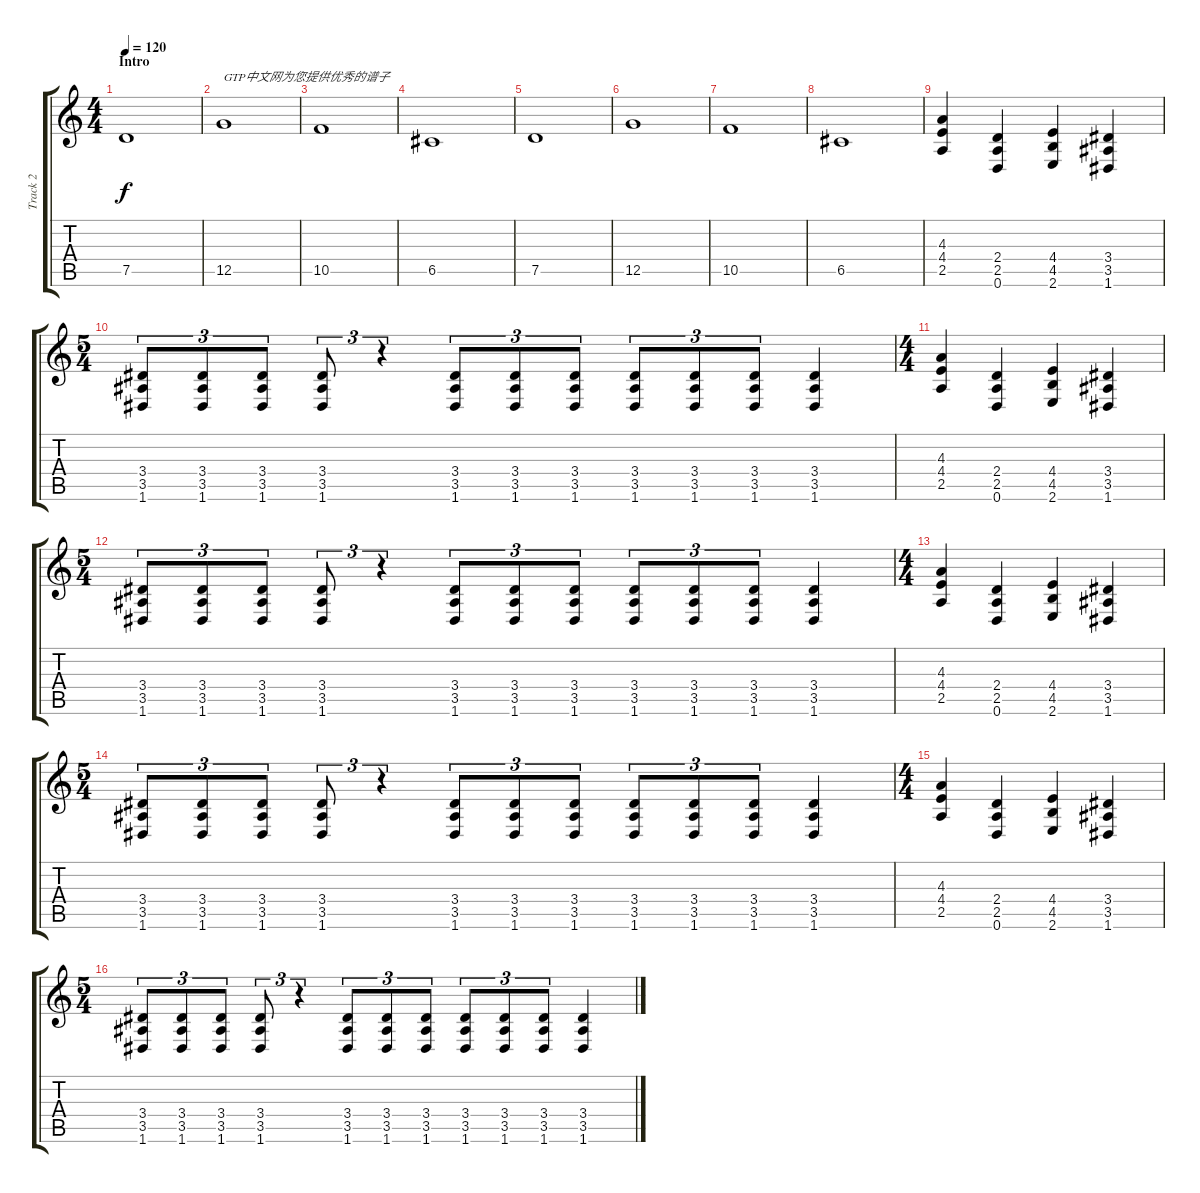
\track ("Track 2" "Track 2") {instrument distortionguitar}
\staff {score tabs}
\tuning (D4 A3 F3 C3 G2 D2) {hide}
\ts (4 4)
\section ("" "Intro")
\tempo 120
\clef g2
\ks c
7.5.1{dy f instrument distortionguitar} |
12.5.1{txt "GTP中文网为您提供优秀的谱子"} |
10.5.1 |
6.5.1 |
7.5.1 |
12.5.1 |
10.5.1 |
6.5.1 |
(4.3 4.4 2.5).4 (2.4 2.5 0.6).4 (4.4 4.5 2.6).4 (3.4 3.5 1.6).4 |
\ts (5 4)
(3.4 3.5 1.6).8{tu (3 2)} (3.4 3.5 1.6).8{tu (3 2)} (3.4 3.5 1.6).8{tu (3 2)} (3.4 3.5 1.6).8{tu (3 2)} r.4{tu (3 2)} (3.4 3.5 1.6).8{tu (3 2)} (3.4 3.5 1.6).8{tu (3 2)} (3.4 3.5 1.6).8{tu (3 2)} (3.4 3.5 1.6).8{tu (3 2)} (3.4 3.5 1.6).8{tu (3 2)} (3.4 3.5 1.6).8{tu (3 2)} (3.4 3.5 1.6).4 |
\ts (4 4)
(4.3 4.4 2.5).4 (2.4 2.5 0.6).4 (4.4 4.5 2.6).4 (3.4 3.5 1.6).4 |
\ts (5 4)
(3.4 3.5 1.6).8{tu (3 2)} (3.4 3.5 1.6).8{tu (3 2)} (3.4 3.5 1.6).8{tu (3 2)} (3.4 3.5 1.6).8{tu (3 2)} r.4{tu (3 2)} (3.4 3.5 1.6).8{tu (3 2)} (3.4 3.5 1.6).8{tu (3 2)} (3.4 3.5 1.6).8{tu (3 2)} (3.4 3.5 1.6).8{tu (3 2)} (3.4 3.5 1.6).8{tu (3 2)} (3.4 3.5 1.6).8{tu (3 2)} (3.4 3.5 1.6).4 |
\ts (4 4)
(4.3 4.4 2.5).4 (2.4 2.5 0.6).4 (4.4 4.5 2.6).4 (3.4 3.5 1.6).4 |
\ts (5 4)
(3.4 3.5 1.6).8{tu (3 2)} (3.4 3.5 1.6).8{tu (3 2)} (3.4 3.5 1.6).8{tu (3 2)} (3.4 3.5 1.6).8{tu (3 2)} r.4{tu (3 2)} (3.4 3.5 1.6).8{tu (3 2)} (3.4 3.5 1.6).8{tu (3 2)} (3.4 3.5 1.6).8{tu (3 2)} (3.4 3.5 1.6).8{tu (3 2)} (3.4 3.5 1.6).8{tu (3 2)} (3.4 3.5 1.6).8{tu (3 2)} (3.4 3.5 1.6).4 |
\ts (4 4)
(4.3 4.4 2.5).4 (2.4 2.5 0.6).4 (4.4 4.5 2.6).4 (3.4 3.5 1.6).4 |
\ts (5 4)
(3.4 3.5 1.6).8{tu (3 2)} (3.4 3.5 1.6).8{tu (3 2)} (3.4 3.5 1.6).8{tu (3 2)} (3.4 3.5 1.6).8{tu (3 2)} r.4{tu (3 2)} (3.4 3.5 1.6).8{tu (3 2)} (3.4 3.5 1.6).8{tu (3 2)} (3.4 3.5 1.6).8{tu (3 2)} (3.4 3.5 1.6).8{tu (3 2)} (3.4 3.5 1.6).8{tu (3 2)} (3.4 3.5 1.6).8{tu (3 2)} (3.4 3.5 1.6).4
